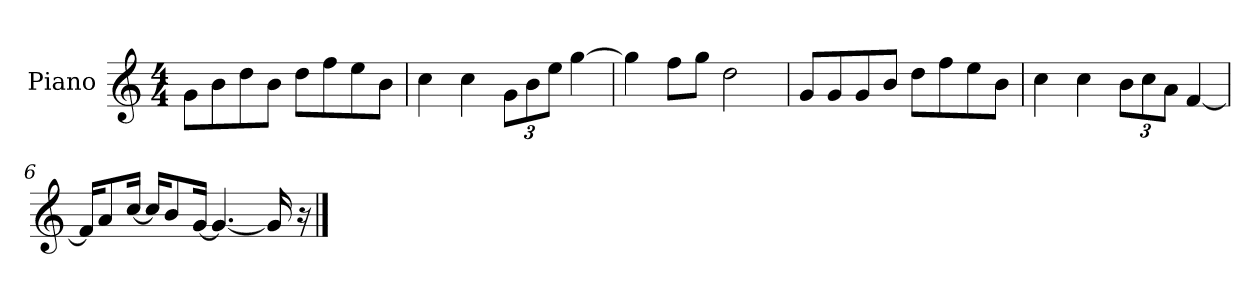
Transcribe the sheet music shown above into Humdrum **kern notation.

**kern
*part1
*staff1
*I"Piano
*I'P-no
*clefG2
*k[]
*M4/4
*MM90
=1
8g\L
8b\
8dd\
8b\J
8dd\L
8ff\
8ee\
8b\J
=2
4cc\
4cc\
*Xbrackettup
12g\L
12b\
12ee\J
[4gg\
=3
4gg\]
8ff\L
8gg\J
2dd\
=4
8g/L
8g/
8g/
8b/J
8dd\L
8ff\
8ee\
8b\J
=5
4cc\
4cc\
12b\L
12cc\
12a\J
[4f/
!!LO:LB:g=z
=6
16f/KL]
8a/
[16cc/Jk
16cc/KL]
8b/
[16g/Jk
4.g/_
16g/]
16r
==
*-
